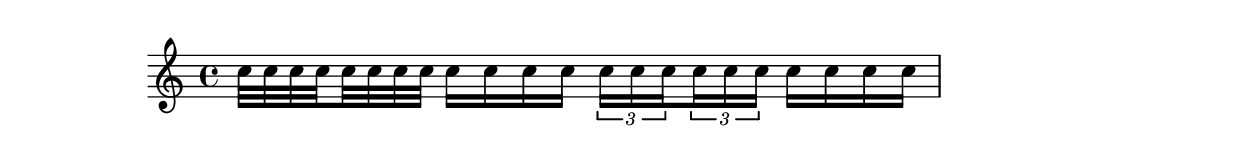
\version "2.20.0"

\relative c'' {
  \time 4/4
  \set subdivideBeams = ##t
  \set baseMoment = #(ly:make-moment 1/8)
  \set beatStructure = 2,2,2,2
  c32 c c c c c c c
  \set subdivideBeams = ##f
  c16 c c c 
  \set subdivideBeams = ##t
  \tuplet 3/2 8 { c16 c c c c c }
  \set subdivideBeams = ##f
  c16 c c c
}
